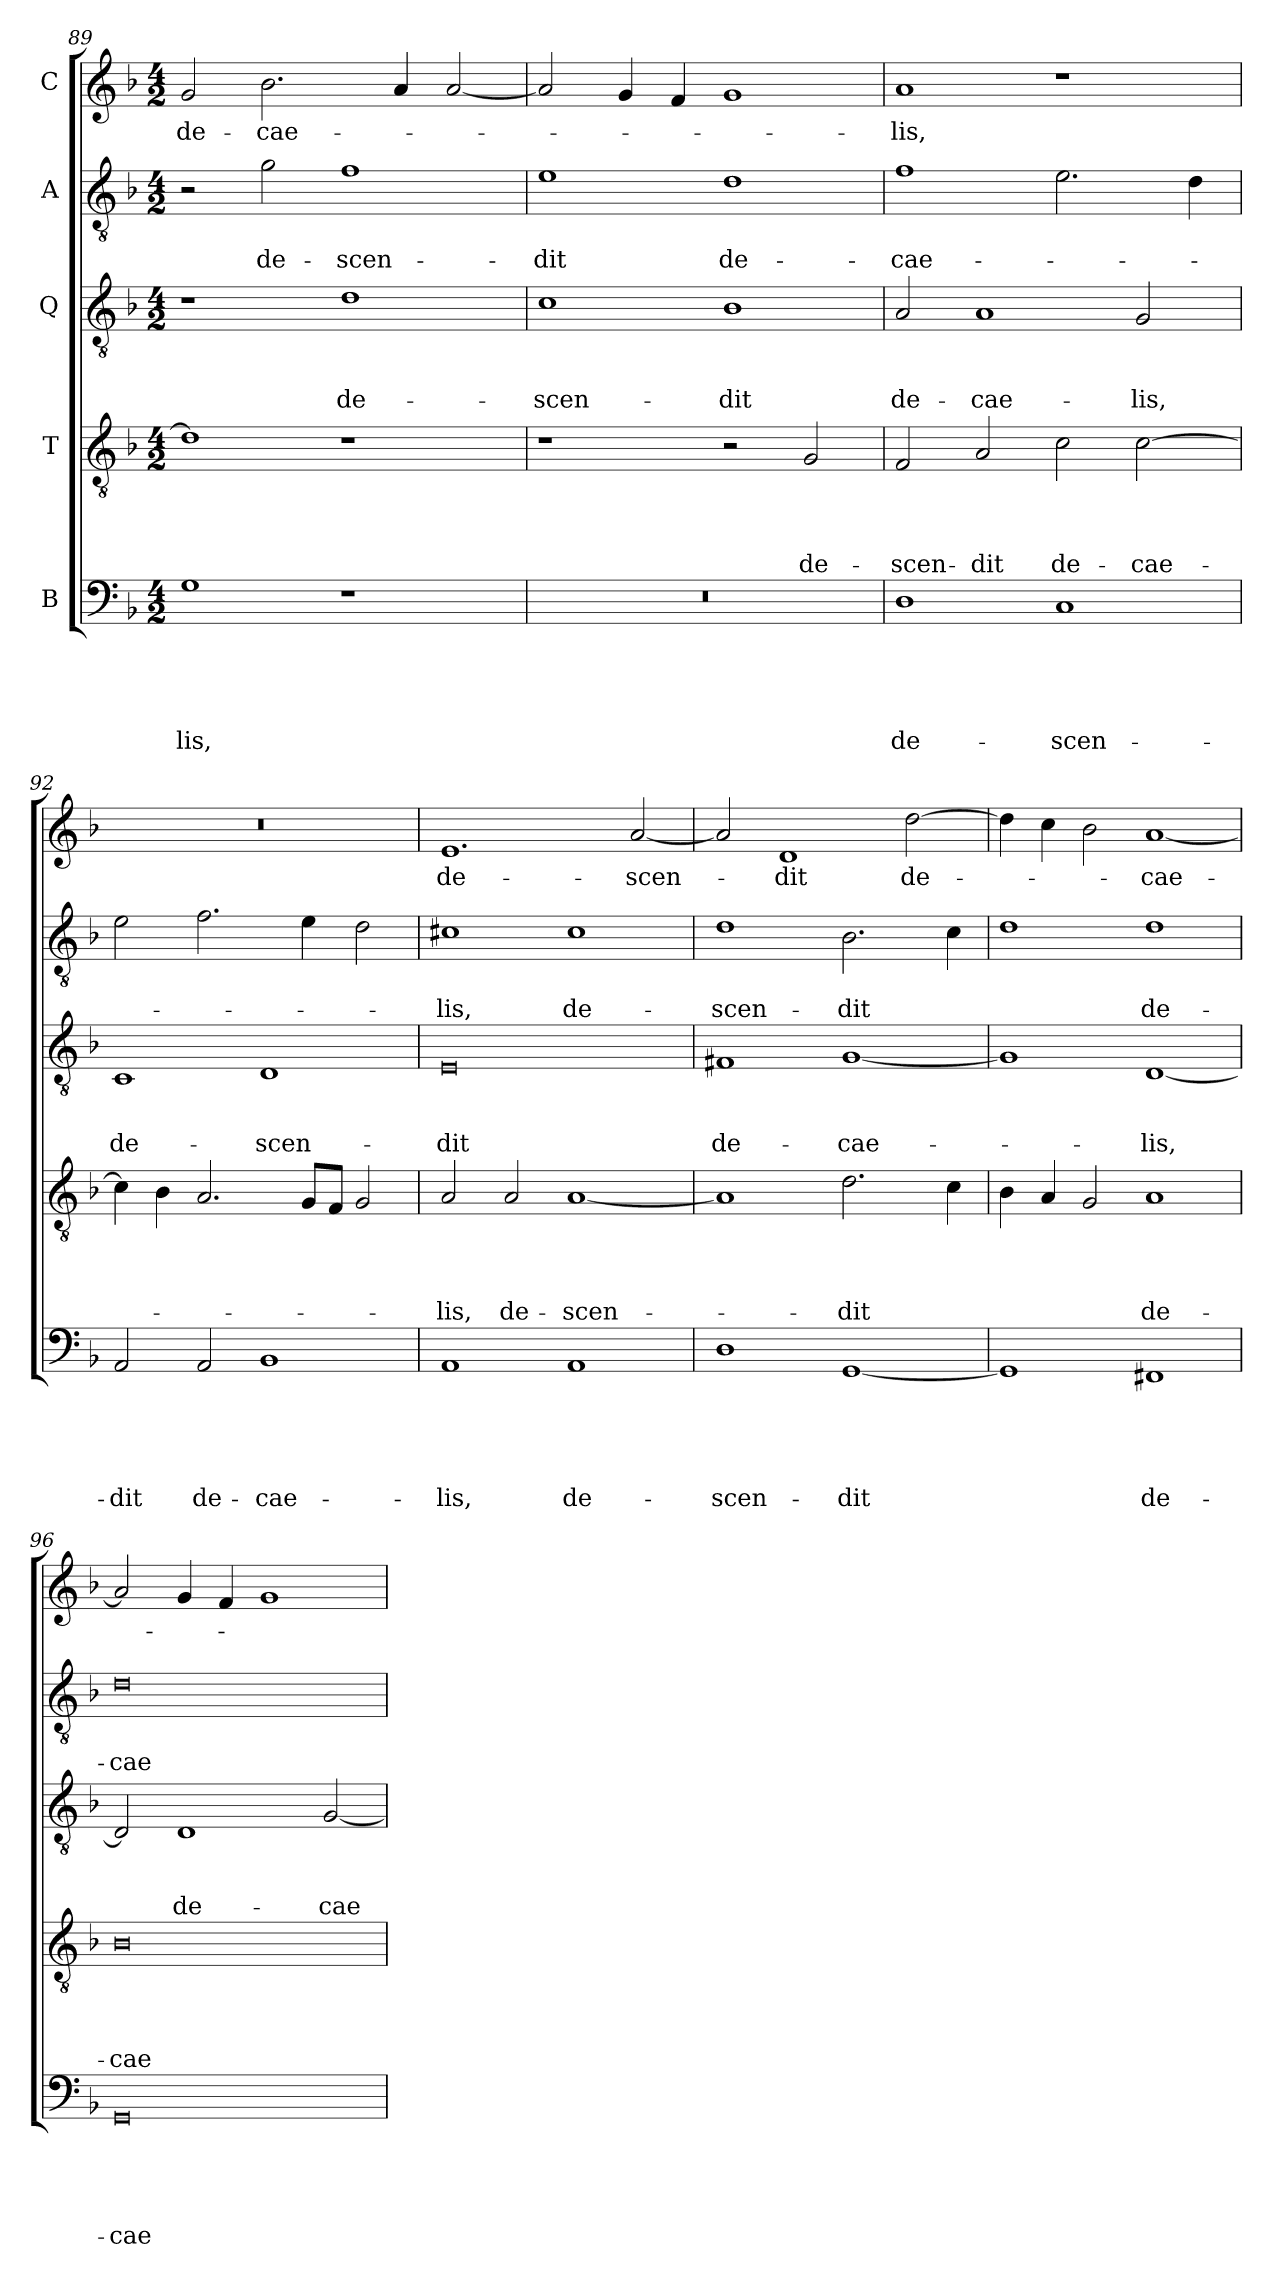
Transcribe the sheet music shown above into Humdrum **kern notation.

**kern	**text	**text	**text	**text	**text	**kern	**text	**text	**text	**text	**kern	**text	**text	**text	**kern	**text	**text	**kern	**text
*part5	*part5	*part5	*part5	*part5	*part5	*part4	*part4	*part4	*part4	*part4	*part3	*part3	*part3	*part3	*part2	*part2	*part2	*part1	*part1
*staff5	*staff5	*staff5	*staff5	*staff5	*staff5	*staff4	*staff4	*staff4	*staff4	*staff4	*staff3	*staff3	*staff3	*staff3	*staff2	*staff2	*staff2	*staff1	*staff1
*I"B	*	*	*	*	*	*I"T	*	*	*	*	*I"Q	*	*	*	*I"A	*	*	*I"C	*
*clefF4	*	*	*	*	*	*clefGv2	*	*	*	*	*clefGv2	*	*	*	*clefGv2	*	*	*clefG2	*
*k[b-]	*	*	*	*	*	*k[b-]	*	*	*	*	*k[b-]	*	*	*	*k[b-]	*	*	*k[b-]	*
*M4/2	*	*	*	*	*	*M4/2	*	*	*	*	*M4/2	*	*	*	*M4/2	*	*	*M4/2	*
=89	=89	=89	=89	=89	=89	=89	=89	=89	=89	=89	=89	=89	=89	=89	=89	=89	=89	=89	=89
1G\	.	.	.	.	-lis,	1d\]	.	.	.	.	1r	.	.	.	2r	.	.	2g/	de-
.	.	.	.	.	.	.	.	.	.	.	.	.	.	.	2g\	.	de-	2.b-\	cae-
1r	.	.	.	.	.	1r	.	.	.	.	1d\	.	.	de-	1f\	.	-scen-	.	.
.	.	.	.	.	.	.	.	.	.	.	.	.	.	.	.	.	.	4a/	.
.	.	.	.	.	.	.	.	.	.	.	.	.	.	.	.	.	.	[2a/	.
=90	=90	=90	=90	=90	=90	=90	=90	=90	=90	=90	=90	=90	=90	=90	=90	=90	=90	=90	=90
0r	.	.	.	.	.	1r	.	.	.	.	1c\	.	.	-scen-	1e\	.	-dit	2a/]	.
.	.	.	.	.	.	.	.	.	.	.	.	.	.	.	.	.	.	4g/	.
.	.	.	.	.	.	.	.	.	.	.	.	.	.	.	.	.	.	4f/	.
.	.	.	.	.	.	2r	.	.	.	.	1B-\	.	.	-dit	1d\	.	de-	1g/	.
.	.	.	.	.	.	2G/	.	.	.	de-	.	.	.	.	.	.	.	.	.
=91	=91	=91	=91	=91	=91	=91	=91	=91	=91	=91	=91	=91	=91	=91	=91	=91	=91	=91	=91
1D\	.	.	.	.	de-	2F/	.	.	.	-scen-	2A/	.	.	de-	1f\	.	cae-	1a/	-lis,
.	.	.	.	.	.	2A/	.	.	.	-dit	1A/	.	.	cae-	.	.	.	.	.
1C/	.	.	.	.	-scen-	2c\	.	.	.	de-	.	.	.	.	2.e\	.	.	1r	.
.	.	.	.	.	.	[2c\	.	.	.	cae-	2G/	.	.	-lis,	.	.	.	.	.
.	.	.	.	.	.	.	.	.	.	.	.	.	.	.	4d\	.	.	.	.
=92	=92	=92	=92	=92	=92	=92	=92	=92	=92	=92	=92	=92	=92	=92	=92	=92	=92	=92	=92
2AA/	.	.	.	.	-dit	4c\]	.	.	.	.	1C/	.	.	de-	2e\	.	.	0r	.
.	.	.	.	.	.	4B-\	.	.	.	.	.	.	.	.	.	.	.	.	.
2AA/	.	.	.	.	de-	2.A/	.	.	.	.	.	.	.	.	2.f\	.	.	.	.
1BB-/	.	.	.	.	cae-	.	.	.	.	.	1D/	.	.	-scen-	.	.	.	.	.
.	.	.	.	.	.	8G/L	.	.	.	.	.	.	.	.	4e\	.	.	.	.
.	.	.	.	.	.	8F/J	.	.	.	.	.	.	.	.	.	.	.	.	.
.	.	.	.	.	.	2G/	.	.	.	.	.	.	.	.	2d\	.	.	.	.
=93	=93	=93	=93	=93	=93	=93	=93	=93	=93	=93	=93	=93	=93	=93	=93	=93	=93	=93	=93
1AA/	.	.	.	.	-lis,	2A/	.	.	.	-lis,	0E/	.	.	-dit	1c#X\	.	-lis,	1.e/	de-
.	.	.	.	.	.	2A/	.	.	.	de-	.	.	.	.	.	.	.	.	.
1AA/	.	.	.	.	de-	[1A/	.	.	.	-scen-	.	.	.	.	1c#\	.	de-	.	.
.	.	.	.	.	.	.	.	.	.	.	.	.	.	.	.	.	.	[2a/	-scen-
=94	=94	=94	=94	=94	=94	=94	=94	=94	=94	=94	=94	=94	=94	=94	=94	=94	=94	=94	=94
1D\	.	.	.	.	-scen-	1A/]	.	.	.	.	1F#X/	.	.	de-	1d\	.	-scen-	2a/]	.
.	.	.	.	.	.	.	.	.	.	.	.	.	.	.	.	.	.	1d/	-dit
[1GG/	.	.	.	.	-dit	2.d\	.	.	.	-dit	[1G/	.	.	cae-	2.B-\	.	-dit	.	.
.	.	.	.	.	.	.	.	.	.	.	.	.	.	.	.	.	.	[2dd\	de-
.	.	.	.	.	.	4c\	.	.	.	.	.	.	.	.	4c\	.	.	.	.
=95	=95	=95	=95	=95	=95	=95	=95	=95	=95	=95	=95	=95	=95	=95	=95	=95	=95	=95	=95
1GG/]	.	.	.	.	.	4B-\	.	.	.	.	1G/]	.	.	.	1d\	.	.	4dd\]	.
.	.	.	.	.	.	4A/	.	.	.	.	.	.	.	.	.	.	.	4cc\	.
.	.	.	.	.	.	2G/	.	.	.	.	.	.	.	.	.	.	.	2b-\	.
1FF#X/	.	.	.	.	de-	1A/	.	.	.	de-	[1D/	.	.	-lis,	1d\	.	de-	[1a/	cae-
=96	=96	=96	=96	=96	=96	=96	=96	=96	=96	=96	=96	=96	=96	=96	=96	=96	=96	=96	=96
0GG/	.	.	.	.	cae-	0B-\	.	.	.	cae-	2D/]	.	.	.	0d\	.	cae-	2a/]	.
.	.	.	.	.	.	.	.	.	.	.	1D/	.	.	de-	.	.	.	4g/	.
.	.	.	.	.	.	.	.	.	.	.	.	.	.	.	.	.	.	4f/	.
.	.	.	.	.	.	.	.	.	.	.	.	.	.	.	.	.	.	1g/	.
.	.	.	.	.	.	.	.	.	.	.	[2G/	.	.	cae-	.	.	.	.	.
=	=	=	=	=	=	=	=	=	=	=	=	=	=	=	=	=	=	=	=
*-	*-	*-	*-	*-	*-	*-	*-	*-	*-	*-	*-	*-	*-	*-	*-	*-	*-	*-	*-
